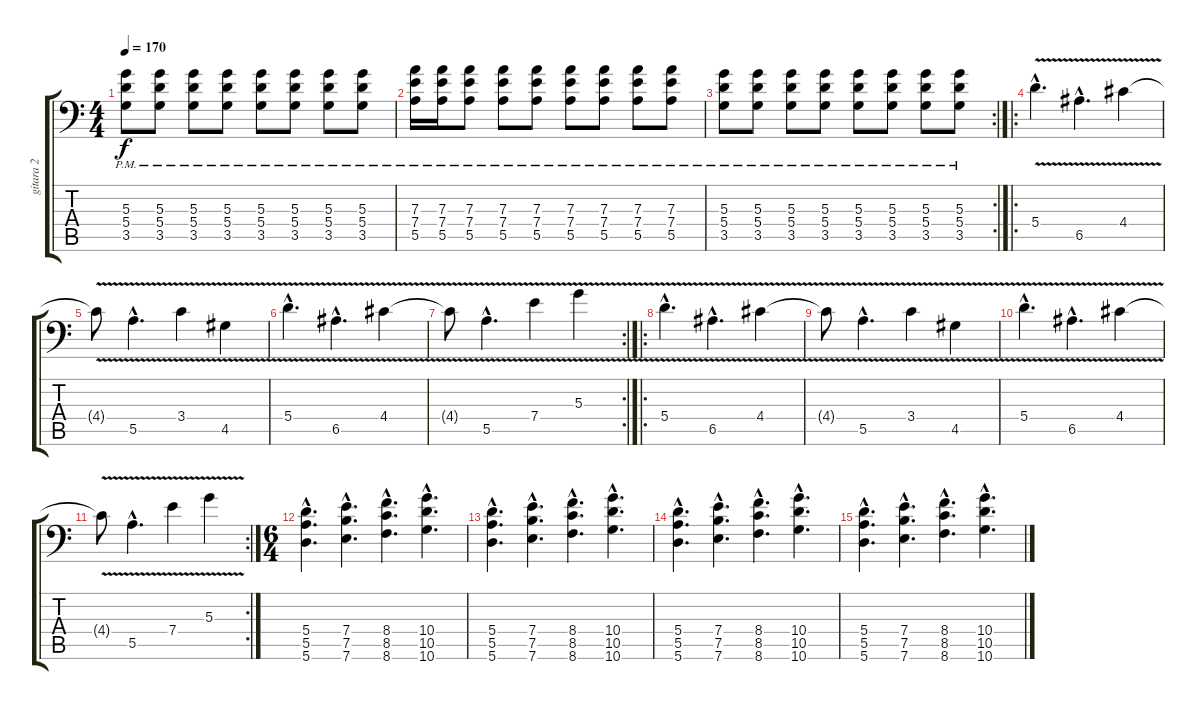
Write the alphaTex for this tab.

\track ("gitara 2" "gitara 2") {instrument distortionguitar}
\staff {score tabs}
\tuning (B3 Gb3 D3 A2 E2 A1) {hide}
\ts (4 4)
\tempo 170
\clef f4
\ks c
(5.3{pm} 5.4{pm} 3.5{pm}).8{dy f} (5.3{pm} 5.4{pm} 3.5{pm}).8 (5.3{pm} 5.4{pm} 3.5{pm}).8 (5.3{pm} 5.4{pm} 3.5{pm}).8 (5.3{pm} 5.4{pm} 3.5{pm}).8 (5.3{pm} 5.4{pm} 3.5{pm}).8 (5.3{pm} 5.4{pm} 3.5{pm}).8 (5.3{pm} 5.4{pm} 3.5{pm}).8 |
(7.3{pm} 7.4{pm} 5.5{pm}).16 (7.3{pm} 7.4{pm} 5.5{pm}).16 (7.3{pm} 7.4{pm} 5.5{pm}).8 (7.3{pm} 7.4{pm} 5.5{pm}).8 (7.3{pm} 7.4{pm} 5.5{pm}).8 (7.3{pm} 7.4{pm} 5.5{pm}).8 (7.3{pm} 7.4{pm} 5.5{pm}).8 (7.3{pm} 7.4{pm} 5.5{pm}).8 (7.3{pm} 7.4{pm} 5.5{pm}).8 |
\rc 2
(5.3{pm} 5.4{pm} 3.5{pm}).8 (5.3{pm} 5.4{pm} 3.5{pm}).8 (5.3{pm} 5.4{pm} 3.5{pm}).8 (5.3{pm} 5.4{pm} 3.5{pm}).8 (5.3{pm} 5.4{pm} 3.5{pm}).8 (5.3{pm} 5.4{pm} 3.5{pm}).8 (5.3{pm} 5.4{pm} 3.5{pm}).8 (5.3{pm} 5.4{pm} 3.5{pm}).8 |
\ro
5.4{v hac}.4{d} 6.5{v hac}.4{d} 4.4{v}.4 |
4.4{t}.8 5.5{v hac}.4{d} 3.4{v}.4 4.5{v}.4 |
5.4{v hac}.4{d} 6.5{v hac}.4{d} 4.4{v}.4 |
\rc 2
4.4{t}.8 5.5{v hac}.4{d} 7.4{v}.4 5.3{v}.4 |
\ro
5.4{v hac}.4{d} 6.5{v hac}.4{d} 4.4{v}.4 |
4.4{t}.8 5.5{v hac}.4{d} 3.4{v}.4 4.5{v}.4 |
5.4{v hac}.4{d} 6.5{v hac}.4{d} 4.4{v}.4 |
\rc 2
4.4{t}.8 5.5{v hac}.4{d} 7.4{v}.4 5.3{v}.4 |
\ts (6 4)
(5.4{hac} 5.5{hac} 5.6{hac}).4{d} (7.4{hac} 7.5{hac} 7.6{hac}).4{d} (8.4{hac} 8.5{hac} 8.6{hac}).4{d} (10.4{hac} 10.5{hac} 10.6{hac}).4{d} |
(5.4{hac} 5.5{hac} 5.6{hac}).4{d} (7.4{hac} 7.5{hac} 7.6{hac}).4{d} (8.4{hac} 8.5{hac} 8.6{hac}).4{d} (10.4{hac} 10.5{hac} 10.6{hac}).4{d} |
(5.4{hac} 5.5{hac} 5.6{hac}).4{d} (7.4{hac} 7.5{hac} 7.6{hac}).4{d} (8.4{hac} 8.5{hac} 8.6{hac}).4{d} (10.4{hac} 10.5{hac} 10.6{hac}).4{d} |
(5.4{hac} 5.5{hac} 5.6{hac}).4{d} (7.4{hac} 7.5{hac} 7.6{hac}).4{d} (8.4{hac} 8.5{hac} 8.6{hac}).4{d} (10.4{hac} 10.5{hac} 10.6{hac}).4{d}
